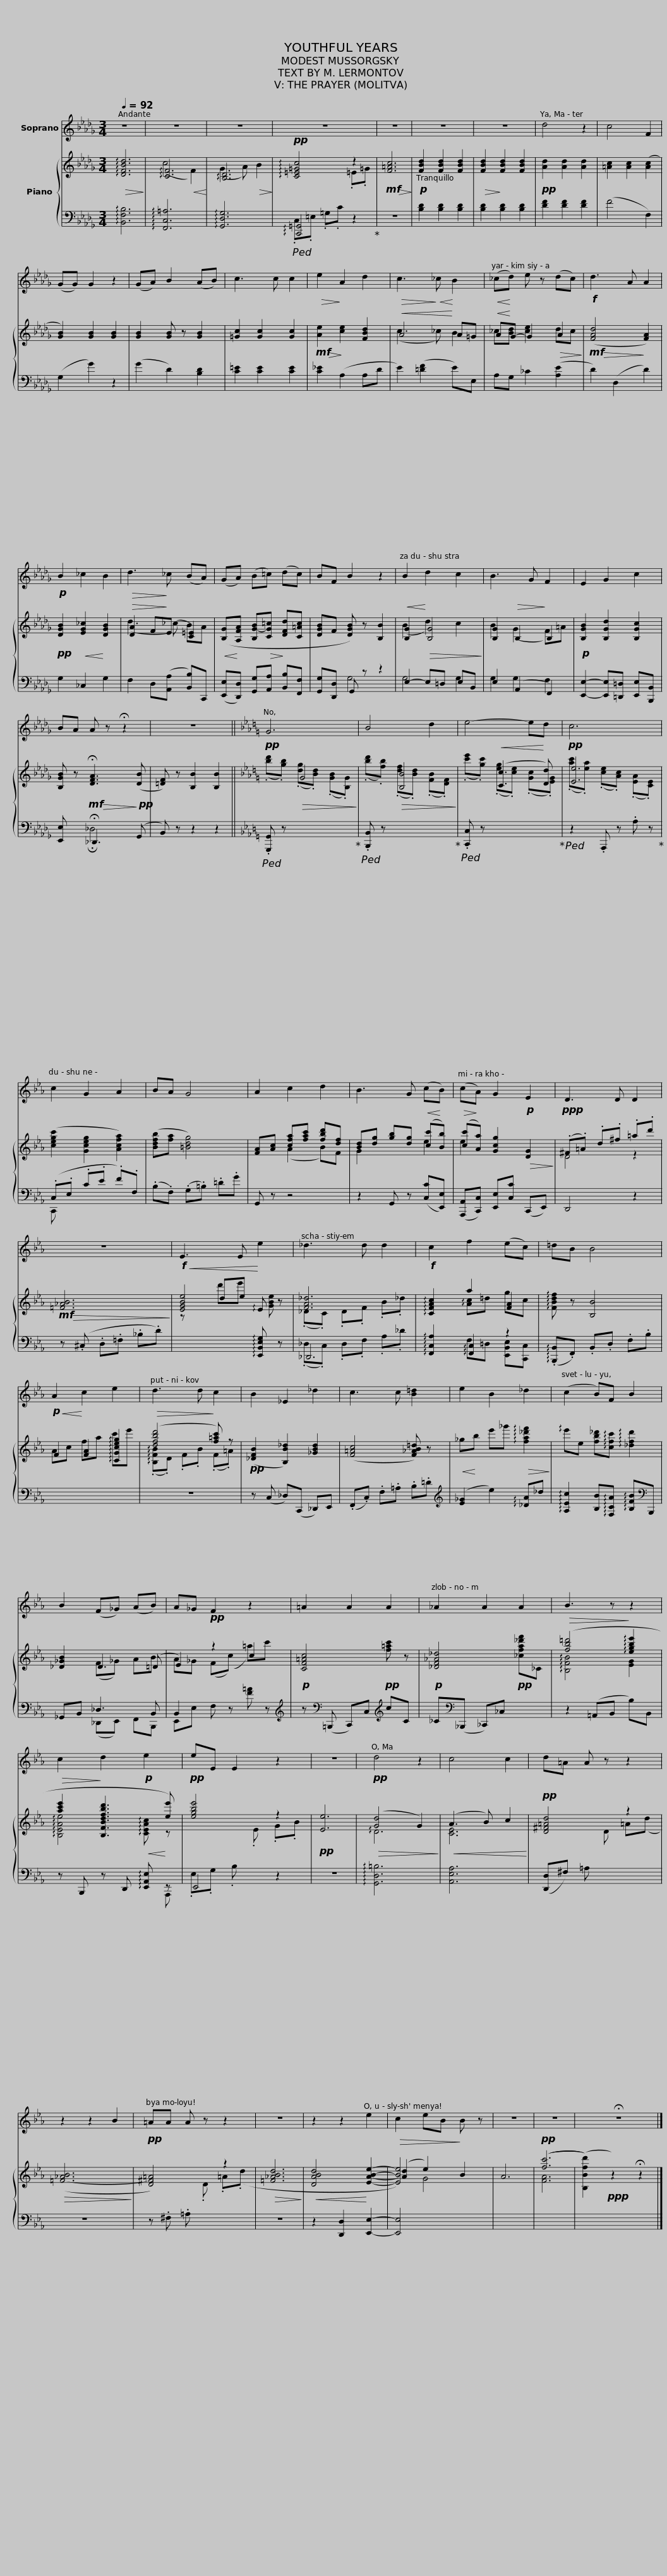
X:1
%%score 1 { ( 2 4 6 ) | ( 3 5 ) }
L:1/8
Q:1/4=92
M:3/4
I:linebreak $
K:Db
V:1 treble
V:2 treble
V:4 treble
V:6 treble
V:3 bass
V:5 bass
V:1
 z6 | z6 | z6 | z6 | z6 | %5
 z6 | z6 |$ d4 z2 | c4 F2 | (GG) G2 z2 | %10
 (GA) B2 (AB) | c3 c c2 |!>(! e2!>)! A2 d2 |!>(! c3!>)!!<(! _c!<)! B2 |$!<(! (_c!<)!d) e z (dc) | %15
!f! d3 A A2 |!p! B2 _c2 B2 |!>(! d3!>)! _c (BA) | (GA) (B=c) (dc) | BF B2 z2 |$ %20
 B2 d2 c2 | B3 G F2 | E2 G2 c2 | BA A z !fermata!z2 | z6 ||$ %25
[K:Eb] G6 | B4 d2 | e4- ed | c6 |$ c2 G2 A2 | %30
 BA G4 | A2 c2 d2 | B3 G (cB) |$ (cA) G2 E2 | D3 D D2 | %35
 z6 | E3 E e2 |$ _d3 d d2 | c2 f2 (ec) | =dB B4 | %40
 A2 c2 e2 |$ d3 d c2 | B2 _E2 _d2 | c3 c [B=d]2 | e2 B2 _d2 |$ %45
 (c2 B)F B2 | B2 (F_G) (AB) | A_G F2 z2 | =A2 A2 A2 |$ _A2 A2 A2 | %50
 B3 z z2 |!>(! c2!>)! d2!p! e2 |!pp! eE E2 z2 |$ z6 |!pp! d4 z2 | %55
 c4 c2 | d=A A z z2 | z2 z2 B2 |$ =AA A z z2 | z6 | %60
 z2 z2 e2 | c2 eB B z | z6 | z6 | !fermata!z6 |] %65
V:2
!>(! !arpeggio![DFBd]6!>)! | !arpeggio![CF]6 | !arpeggio![B,D]6 |!pp! !arpeggio![C=E=Gc]4 z2 |!mf!!>(! [F=Ac]6!>)! | %5
!p! [FBd]2 [FBd]2 [FBd]2 |!>(! [FBd]2!>)! [FBd]2 [FBd]2 |$!pp! [Ad]2 [Ad]2 [Ad]2 | [=Ac]2 [Ac]2 ([Ac]2 | [GB]2) [GB]2 [GB]2 | %10
 [GB]2 [GB] z [GB]2 | [=Gc]2 [Gc]2 [Gc]2 |!mf!!>(! [Ae]2!>)! [ce]2 [FBd]2 |!<(! A4!<)! A=G |$!<(! A!<)!G- G2!>(! A2!>)! | %15
!mf!!>(! ([FAd]4!>)! [FA]2) |!pp! [DGB]2!<(! [EG_c]2!<)! [DGB]2 |!>(! [DA]2 F!>)!(E [C=E]2) |!<(! ([B,G]!<)![A,FA] [B,G-B]!>(![CG=c]!>)! [DFd][C=Ac] | [DGB]F [DGB]) z [B,B]2 |$ %20
!<(! [B,G]2!<)!!>(! [B,G]4!>)! | [B,G]2!>(! B,2!>)! B,2 |!p! [B,GB]2 [B,Gd]2 [B,Gc]2 | [B,GB] z!mf!!>(! !fermata![DFA]3!>)!!pp! ([DB] | [=DF]) z [B,B]2 [B,B]2 ||$ %25
[K:Eb]!pp! x2!>(! G4!>)! | x2!>(! [B,B]4!>)! | x2!<(! ([Cc]3!<)! [Dd]) |!pp! [Ee]6 |$ ([cegc']2 [Gceg]2 [Acfa]2) | %30
 ([Bdfb][fa] [=Bdg]4) | [FA][Ac] [cfa][fac'] [fbd'][df] | [Bd][dg] [gb][dg]!<(! ([cc']!<)![Bb]) |$!>(! ([cc']!>)![Aa]) [Gcg]2!p!!>(! [DG]2!>)! |!ppp! (.^F.=A) .d.^f .=a.d' | %35
!mf!!>(! [=F_AB]6!>)! |!f!!<(! [EGBe]4!<)! x x |$ [FA_d]6 |!f! !arpeggio![CFAc]2 a2 [FA]2 | !arpeggio![FBdf] z [B,B]4 | %40
!p!!<(! F2!<)! [FA]2 !arpeggio![CGceg]2 |$!>(! ([dfbd']4!>)! [f=ac']) z |!pp! ([_DFB]2 [B,B_d]2) [_GBd]2 | ([F=Ac]4 [F_AB=d]) z |!<(! _g!<)!b e'_g'!>(! !arpeggio![fa_d'f']2!>)! |$ %45
 !arpeggio!e'e [fb_d']!arpeggio![cfc'] !arpeggio![_dfd']2 | [_D_GB]2 D3 (=D | E2)!pp! z2 c2 |!p! [CF=Ac]4!pp! [f=ac'] z |$!p! [_DF_A_d]4!pp! [_cfa_d'f']_C | %50
!>(! ([fb=d']4!>)! !arpeggio![egbe']2 | [ac'e']2 [B,FBdfbd']3 [ee']) | [egbe']4 z2 |$!pp! [Ee]6 |!>(! ([Gd]4 G2)!>)! | %55
!<(! (A3 B) c2!<)! |!pp! [D^F=Ad]4 z2 |!>(! [=F-_AB]6!>)! |$!pp! [D^F=A]4 z2 |!>(! [=F_ABd]6!>)! | %60
!<(! [DABd]4!<)! [EABe]2- |!>(! ([Ad]2 e2)!>)! B2 | A6 |!pp! (([fc']6 | ([B,Bfd']2))!ppp! z2) !fermata!z2 |] %65
V:3
 !arpeggio![B,,F,B,]6 | !arpeggio![F,,C,=A,]6 | !arpeggio![G,,D,G,]6 |!ped! !arpeggio![C,,=G,,]4 z2!ped-up! | z6 | %5
 [B,D]2 [B,D]2 [B,D]2 | [B,D]2 [B,D]2 [B,D]2 |$ [DF]2 [DF]2 [DF]2 | (F4 F,2) | (G,2 G2) z2 | %10
 (G2 D2) [B,D]2 | [C=E]2 [CE]2 [CE]2 | [C_E]2 (A,2 A,D | E2) ([=DF]2 E)E, |$ A,G, _C2 ([A,E]2 | %15
 D2) (D,2 D2) | G,2 _C,2 G,2 | F,2 D,([A,,A,] [B,,B,])C,, | ([E,,E,][D,,D,]) [G,,G,][A,,A,] [B,,B,][F,,F,] | [G,,G,][D,,D,] G,, z z2 |$ %20
 E,2- E,=D, E,B,, | E,2 (A,,2 F,,2) | [E,,E,]2- [E,,E,][=D,,=D,] [E,,E,][B,,,B,,] | [E,,E,] x !fermata!_D,,3 (G,, | B,,) z z2 z2 ||$ %25
[K:Eb]!ped! .[G,,,G,,] z x4!ped-up! |!ped! .[B,,,B,,] z x4!ped-up! |!ped! .[C,,C,] z x4!ped-up! |!ped! z2 .A,,, z .A, z!ped-up! |$ (.C,.E, .C.E .F).F, | %30
 (.B,.F,) (.G,.=B,) .=D.G | G,, z z4 | z2 G,, z ([C,C][E,,E,]) |$ ([A,,,A,,][C,,C,]) [E,,E,][C,C] (C,,E,,) | D,,4 z2 | %35
 z (.^C, .D,.=F, ._B,.D) | x2 x2 !arpeggio![E,,B,,E,G,] z |$ _D,,6 | !arpeggio![F,,C,A,]2 !arpeggio![F,,C,]2 z2 | (!arpeggio!.[B,,,B,,].F,,) .B,,.D, .F,.B, | %40
 x6 |$ z6 | z (C, _D,)(C,, _D,,)E,, | (.F,,.C,) .F,.=A, .B,.=D |[K:treble] ([E_G]2 e2) !arpeggio![_DA]_d |$ %45
 !arpeggio![A,Ec]2 [B,B]!arpeggio![F,CA] !arpeggio![B,FB][K:bass]B,,, | _G,,B,, _D,3 B,, | B,,2 x4[K:treble] | z[K:bass] (=B,,, C,,)C,[K:treble] cC |$ _C[K:bass](_B,,, _C,,)_C, x2 | %50
 z2 (=A,,B,, B,)B,, | z B,,, z D,, !arpeggio![E,,A,,E,] z | E,,4 x2 |$ z6 | !arpeggio![G,,D,=B,]6 | %55
 [A,,E,A,]6 | ([D,,D,]^F,) =A, x x2 | z6 |$ z .^F, .=A, x x2 | z6 | %60
 z2 [D,,D,]2 [E,,E,]2- | [E,,E,]4 x2 | x6 | x6 | x6 |] %65
V:4
 x6 | (c4!<(! F2)!<)! | (G3 A)!>(! B2!>)! | x2 x2 .=E.=G | x6 | %5
 x6 | x6 |$ x6 | x6 | x6 | %10
 x6 | x6 | x6 | (c3 _c) B2 |$ _c[Bd] [ce]2 dc | %15
 x6 | x6 | (d3 _c) BA | x6 | x6 |$ %20
 (B2 d2) c2 | B2 (G2 F)=A | x6 | x6 | x6 ||$ %25
[K:Eb] (.[bd'].[gb]) (.[dg].[Bd]) (.[GB].[B,G]) | (.[bd'].[fb]) (.[df].[Bd]) (.[FB].[DF]) | (.[c'e'].[gc']) (.[eg].[ce]) (.[Gc].[EG]) | (.[ac'].[ea]) (.[ce].[Ac]) (.[EA].[CE]) |$ x6 | %30
 x6 | x2 (A2 B)F | G2 x2 e2 |$ e2 x4 | D4 z2 | %35
 x6 | z x de !arpeggio!E z |$ (._D.C) .D.F .B._d | x2 !arpeggio![Ac]=d gc | x6 | %40
 Ac fa c'e' |$ (!arpeggio!.[B,FB].D) .F.B (.F.=A) | x6 | x6 | x6 |$ %45
 x6 | x2 (F_G) AB | A_G (F(c) =a)c' | x4 x2 |$ x6 | %50
 !arpeggio![B,FB]4 [EG]2 | !arpeggio![B,EAe]4!<(! !arpeggio![CEAc]!<)! z | x3 .E .G.B |$ x6 | !arpeggio!D6 | %55
 [CE]6 | x3 D =A(d | x6 |$ x3) .D .=A(.d | x6 | %60
 x6 | [EBe]4) x2 | x6 | [FA]6 | x6 |] %65
V:5
 x6 | x6 | x6 | .C,.=E, .=G,.C x x | x6 | %5
 x6 | x6 |$ x6 | x6 | x6 | %10
 x6 | x6 | x6 | x6 |$ x6 | %15
 x6 | x6 | x6 | x6 | x2 G,4 |$ %20
 G,4 G,2 | G,2 G,2 F,2 | x6 | x2 !fermata!_D,4 | x6 ||$ %25
[K:Eb] x6 | x6 | x6 | x6 |$ C,, x x4 | %30
 x6 | x6 | x6 |$ x6 | x6 | %35
 x6 | x6 |$ (._D,.C,) .D,.F, .A,._D | x x F,=D, [E,,B,,E,][C,,C,] | x6 | %40
 x6 |$ x6 | x6 | x6 |[K:treble] x6 |$ %45
 x5[K:bass] x | x2 (_D,,E,,) F,,B,,, | E,,E, F, z[K:treble] [F=A] z | x[K:bass] x3[K:treble] x2 |$ x[K:bass] x5 | %50
 x6 | x5 A,,, | .E,.G, .B, x z2 |$ x6 | x6 | %55
 x6 | x6 | x6 |$ x6 | x6 | %60
 x6 | x6 | x6 | x6 | x6 |] %65
V:6
 x6 | x6 | x6 | x6 | x6 | %5
 x6 | x6 |$ x6 | x6 | x6 | %10
 x6 | x6 | x6 | x6 |$ x6 | %15
 x6 | x6 | x6 | x6 | x6 |$ %20
 x6 | x6 | x6 | x6 | x6 ||$ %25
[K:Eb] x6 | x6 | x6 | x6 |$ x6 | %30
 x6 | x6 | x6 |$ x6 | x6 | %35
 x6 | x2 d'e' [GBe] z |$ x6 | x6 | x6 | %40
 x6 |$ x6 | x6 | x6 | x6 |$ %45
 x6 | x6 | x6 | x6 |$ x6 | %50
 x6 | x6 | x6 |$ x6 | x6 | %55
 x6 | x6 | x6 |$ x6 | x6 | %60
 x6 | x2 G4 | x6 | x6 | x6 |] %65
